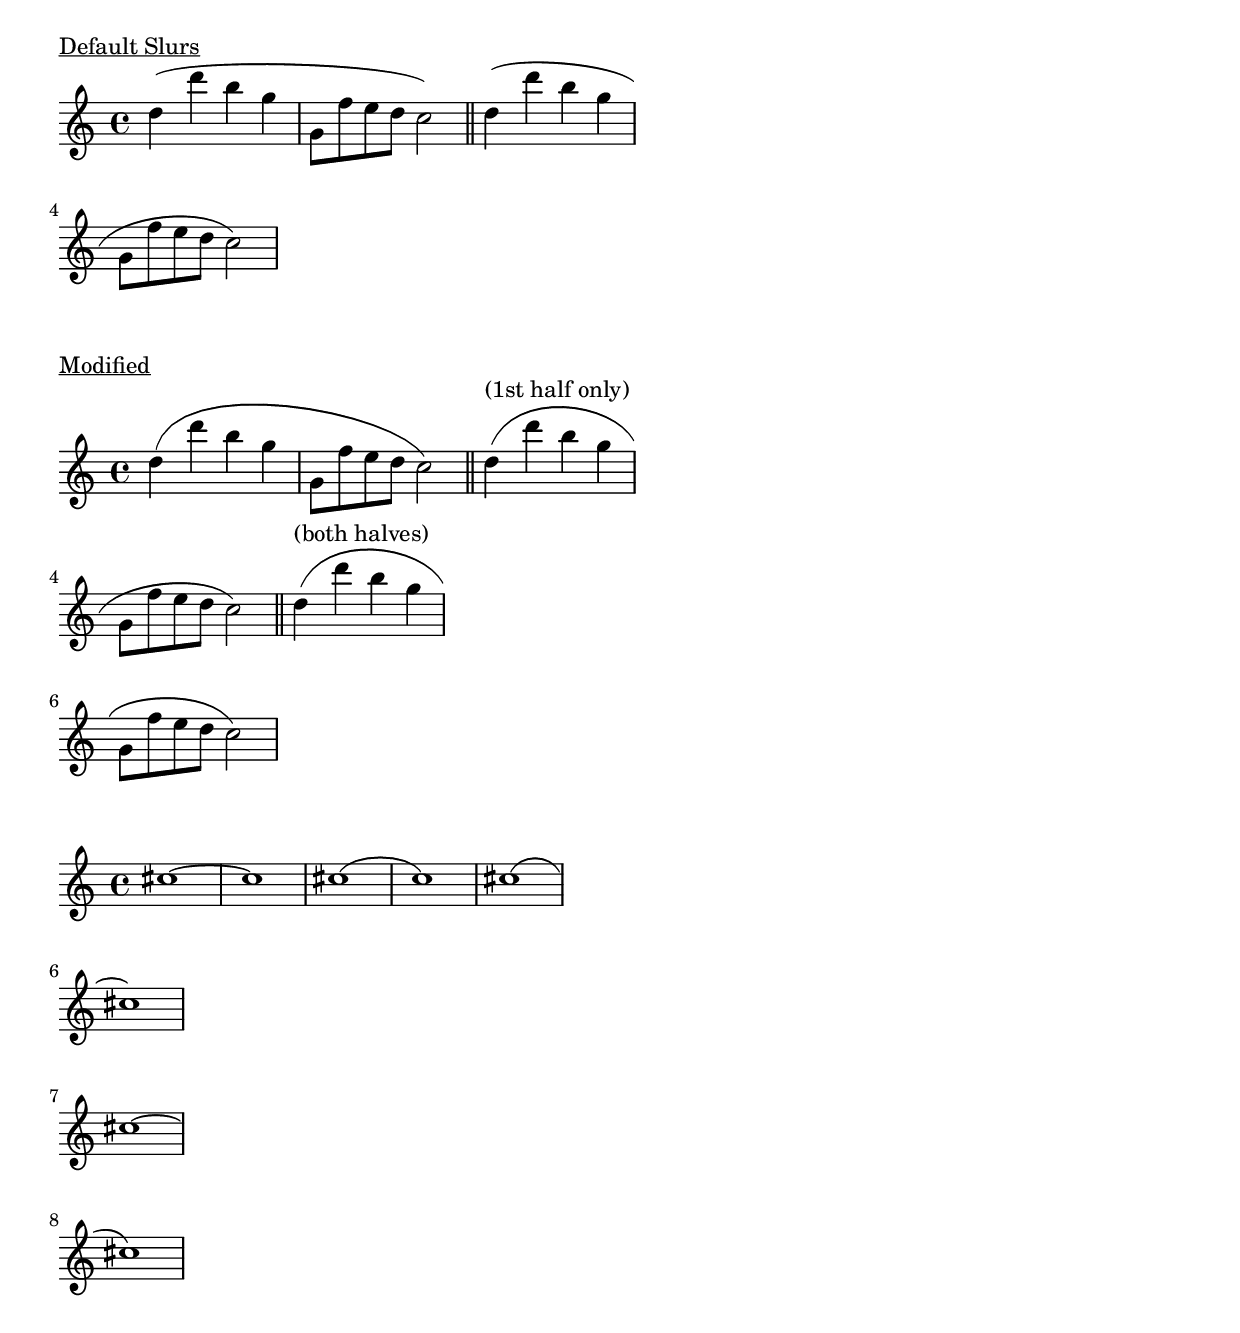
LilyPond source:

\version "2.15.37"

#(define ((offset-control-points offsets function) grob)
  (let ((coords (function grob)))
    (if (null? offsets)
        coords
        (map
          (lambda (x y)
            (coord-translate x y))
          coords offsets))))

#(define ((shape-curve offsets function) grob)
   (let* (
          ;; have we been split?
          (orig (ly:grob-original grob))
          ;; if yes, get the split pieces (our siblings)
          (siblings (if (ly:grob? orig)
                        (ly:spanner-broken-into orig) '() ))
          (total-found (length siblings))
          (grob-name
            (assoc-get 'name
              (assoc-get 'meta
                (ly:grob-basic-properties grob)))))

     (define (helper sibs offs)
       (if (and (eq? (car sibs) grob)
                (pair? offs))
           ((offset-control-points (car offs) function) grob)
           (if (pair? offs)
               (helper (cdr sibs) (cdr offs))
               ((offset-control-points '() function) grob))))

     ; standardize input so #'((dx1 . dy1) . . . )
     ; and #'( ((dx1 . dy1) . . . ) ) possible
     (if (not (list? (car offsets)))
         (set! offsets (list offsets)))

     ; warnings
     (if (not (= (length offsets) total-found))
         (if (= 0 total-found)
             (if (pair? (cdr offsets))
                 (ly:warning
                   "~a is unbroken, modifications for ~a pieces requested"
                     grob-name (length offsets)))
             (if (eq? (last siblings) grob) ; print warning only once
                 (ly:warning
                   "~a is broken into ~a pieces, modifications for ~a requested~%"
                     grob-name total-found (length offsets)))))

     (if (>= total-found 2)
         (helper siblings offsets)
         ((offset-control-points (car offsets) function) grob))))

shapeSlur =
#(define-music-function (parser location offsets)
                        (list?)
  #{
    \once \override Slur #'control-points =
      #(shape-curve offsets ly:slur::calc-control-points)
  #})

shapeTie =
#(define-music-function (parser location offsets)
                        (list?)
  #{
    \once \override Tie #'control-points =
      #(shape-curve offsets ly:tie::calc-control-points)
  #})

%%%%%%%%%%%%%%%%%%%%%%%%%%%%%%%%%%%%%%%%%%%%%%%%%%%%%%%%%%%%%%%%%%%%%%%%%%

%% SLURS

\markup {
  \underline "Default Slurs"
}

\relative c'' {
  d4( d' b g g,8 f' e d c2)
  \bar "||"
  d4( d' b g
  \break
  g,8 f' e d c2)
}

\markup {
  \underline "Modified"
}

\relative c'' {
  %% UNBROKEN
  %% remove semicolon to see warning
  \shapeSlur #'(
    ((0 . -2.5) (-1 . 3.5) (0 . 0) (0 . -2.5))
    ;()
    )
  d4( d' b g g,8  f' e d c2)
  \bar "||"

  %% BROKEN
  %% warning will show
  \shapeSlur #'(
    ((0 . -2.5) (0 . 1.5) (0 . 1) (0 . -1))
    ()
    ()
    )

  d4(^"(1st half only)" d' b g
  \break
  g,8 f' e d c2)
  \bar "||"

  %% both halves of the slur are modified
  \shapeSlur #'(
    ((0 . -2.5) (0 . 1.5) (0 . 1) (0 . -1))
    ((1 . 2) (0 . 1) (0 . 1) (0 . 0))
    )
  d4(^"(both halves)" d' b g
  \break
  g,8 f' e d c2)
}

%% TIES

\relative c'' {
  cis1~
  cis
  \shapeTie #'((0 . 0) (0 . 1) (0 . 1) (0 . 0))
  cis~
  cis
  \shapeTie #'((0 . 0) (0 . 1) (0 . 1) (0 . 0))
  cis~
  \break
  cis
  \break
  \shapeTie #'(
    ()
    ((-0.25 . 0) (0 . -0.25) (0 . -0.25) (0 . -1))
    )
  cis~
  \break
  cis
}

\paper {
  indent = 0
  ragged-right = ##t
}





